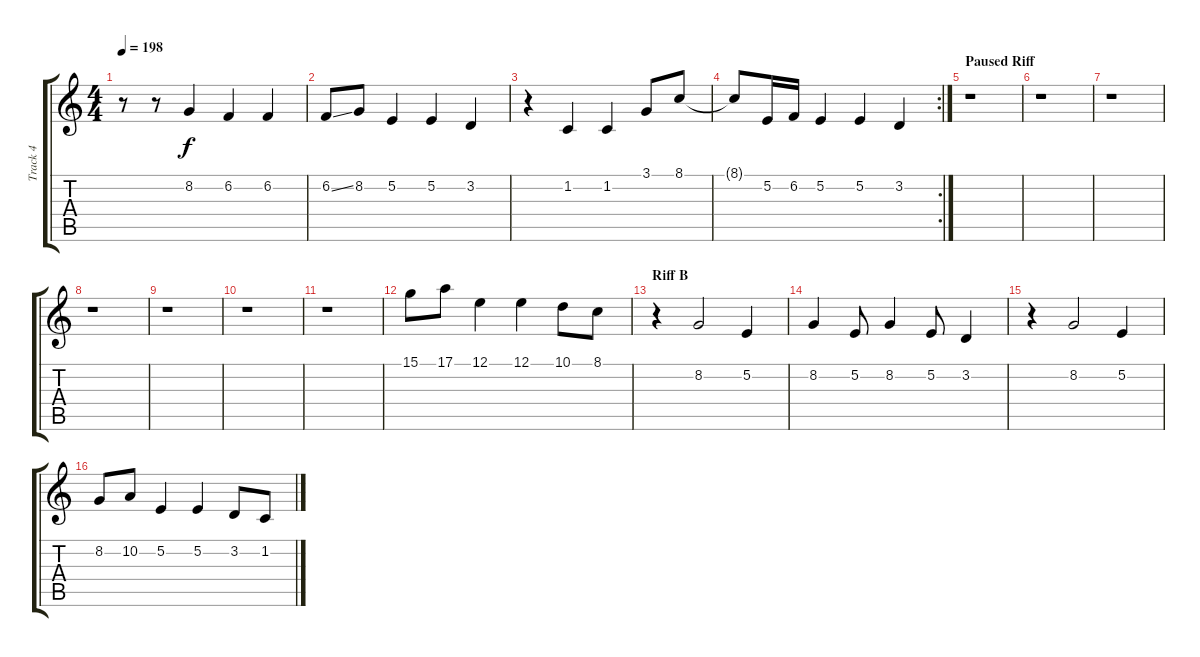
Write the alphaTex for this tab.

\track ("Track 4" "Track 4") {instrument lead1square}
\staff {score tabs}
\tuning (E4 B3 G3 D3 A2 E2) {hide}
\ts (4 4)
\tempo 198
\clef g2
\ks c
r.8{dy f} r.8 8.2.4 6.2.4 6.2.4 |
6.2{ss}.8 8.2.8 5.2.4 5.2.4 3.2.4 |
r.4 1.2.4 1.2.4 3.1.8 8.1.8 |
\rc 2
8.1{t}.8 5.2.16 6.2.16 5.2.4 5.2.4 3.2.4 |
\section ("" "Paused Riff")
r.1 |
r.1 |
r.1 |
r.1 |
r.1 |
r.1 |
r.1 |
15.1.8 17.1.8 12.1.4 12.1.4 10.1.8 8.1.8 |
\section ("" "Riff B")
r.4 8.2.2 5.2.4 |
8.2.4 5.2.8 8.2.4 5.2.8 3.2.4 |
r.4 8.2.2 5.2.4 |
8.2.8 10.2.8 5.2.4 5.2.4 3.2.8 1.2.8
